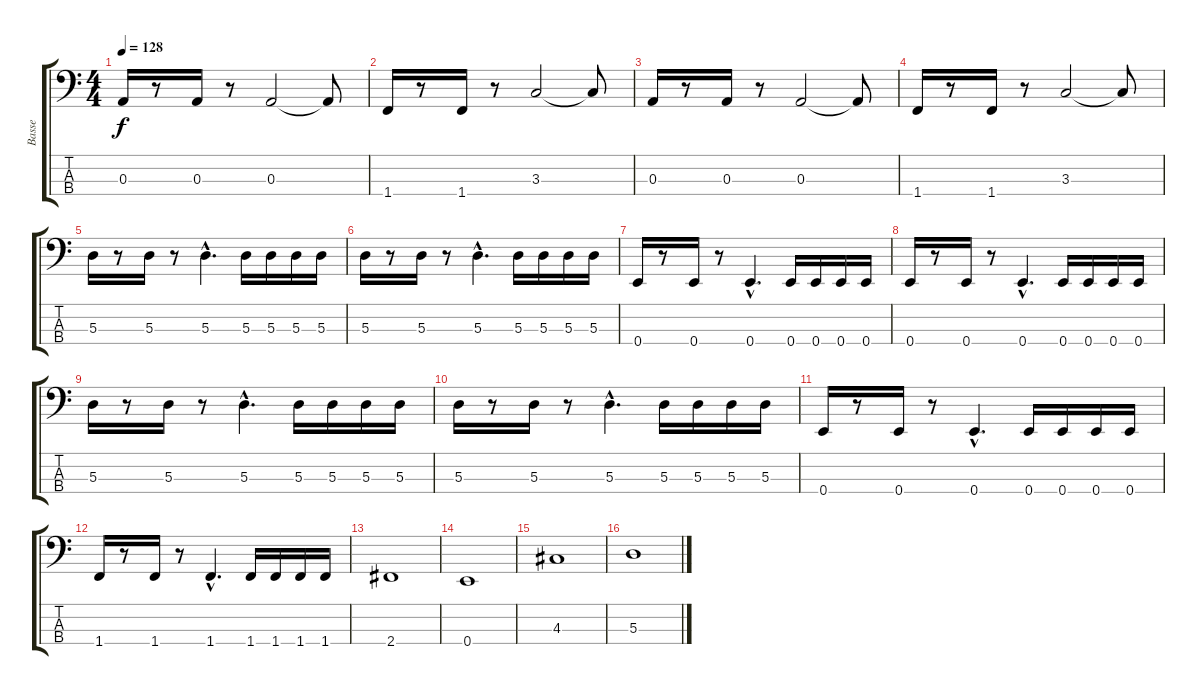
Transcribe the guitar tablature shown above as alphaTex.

\track ("Basse" "Basse") {instrument electricbassfinger}
\staff {score tabs}
\tuning (G2 D2 A1 E1) {hide}
\ts (4 4)
\tempo 128
\clef f4
\ks c
0.3.16{dy f} r.8 0.3.16 r.8 0.3.2 0.3{t}.8 |
1.4.16 r.8 1.4.16 r.8 3.3.2 3.3{t}.8 |
0.3.16 r.8 0.3.16 r.8 0.3.2 0.3{t}.8 |
1.4.16 r.8 1.4.16 r.8 3.3.2 3.3{t}.8 |
5.3.16 r.8 5.3.16 r.8 5.3{hac}.4{d} 5.3.16 5.3.16 5.3.16 5.3.16 |
5.3.16 r.8 5.3.16 r.8 5.3{hac}.4{d} 5.3.16 5.3.16 5.3.16 5.3.16 |
0.4.16 r.8 0.4.16 r.8 0.4{hac}.4{d} 0.4.16 0.4.16 0.4.16 0.4.16 |
0.4.16 r.8 0.4.16 r.8 0.4{hac}.4{d} 0.4.16 0.4.16 0.4.16 0.4.16 |
5.3.16 r.8 5.3.16 r.8 5.3{hac}.4{d} 5.3.16 5.3.16 5.3.16 5.3.16 |
5.3.16 r.8 5.3.16 r.8 5.3{hac}.4{d} 5.3.16 5.3.16 5.3.16 5.3.16 |
0.4.16 r.8 0.4.16 r.8 0.4{hac}.4{d} 0.4.16 0.4.16 0.4.16 0.4.16 |
1.4.16 r.8 1.4.16 r.8 1.4{hac}.4{d} 1.4.16 1.4.16 1.4.16 1.4.16 |
2.4.1 |
0.4.1 |
4.3.1 |
5.3.1
